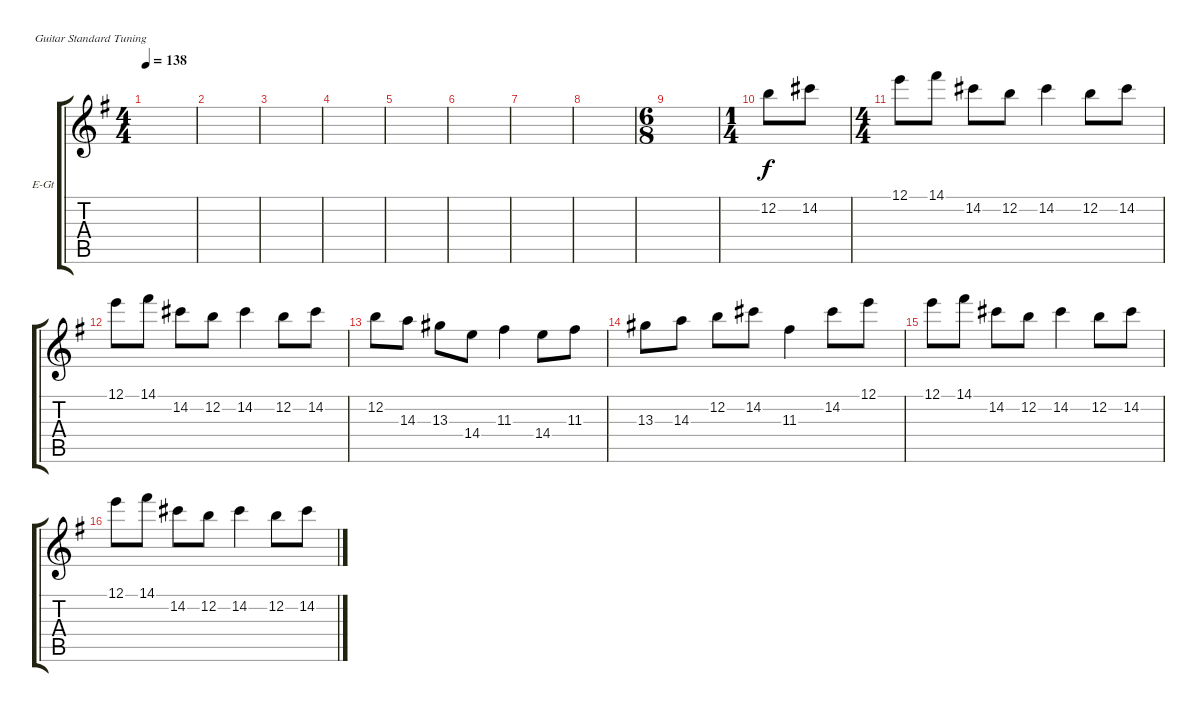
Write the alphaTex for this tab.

\bracketExtendMode groupsimilarinstruments
\firstSystemTrackNameOrientation horizontal
\otherSystemsTrackNameOrientation horizontal
\track ("Electric Guitar" "E-Gt") {instrument distortionguitar}
\staff {score tabs}
\tuning (E4 B3 G3 D3 A2 E2)
\ts (4 4)
\tempo 138
\clef g2
\scale
0.333333
\ks g
|
\scale
0.333333 |
\scale
0.333333 |
\scale
0.333333 |
\scale
0.333333 |
\scale
0.333333 |
\scale
0.243028 |
\scale
0.243028 |
\ts (6 8)
\scale
0.513944 |
\ts (1 4)
\scale
0.404389 12.2.8 14.2.8 |
\ts (4 4)
\scale
0.404389 12.1.8 14.1.8 14.2.8 12.2.8 14.2.4 12.2.8 14.2.8 |
\scale
0.191223 12.1.8 14.1.8 14.2.8 12.2.8 14.2.4 12.2.8 14.2.8 |
\scale
0.333333 12.2.8 14.3.8 13.3.8 14.4.8 11.3.4 14.4.8 11.3.8 |
\scale
0.333333 13.3.8 14.3.8 12.2.8 14.2.8 11.3.4 14.2.8 12.1.8 |
\scale
0.333333 12.1.8 14.1.8 14.2.8 12.2.8 14.2.4 12.2.8 14.2.8 |
\scale
0.333333 12.1.8 14.1.8 14.2.8 12.2.8 14.2.4 12.2.8 14.2.8
